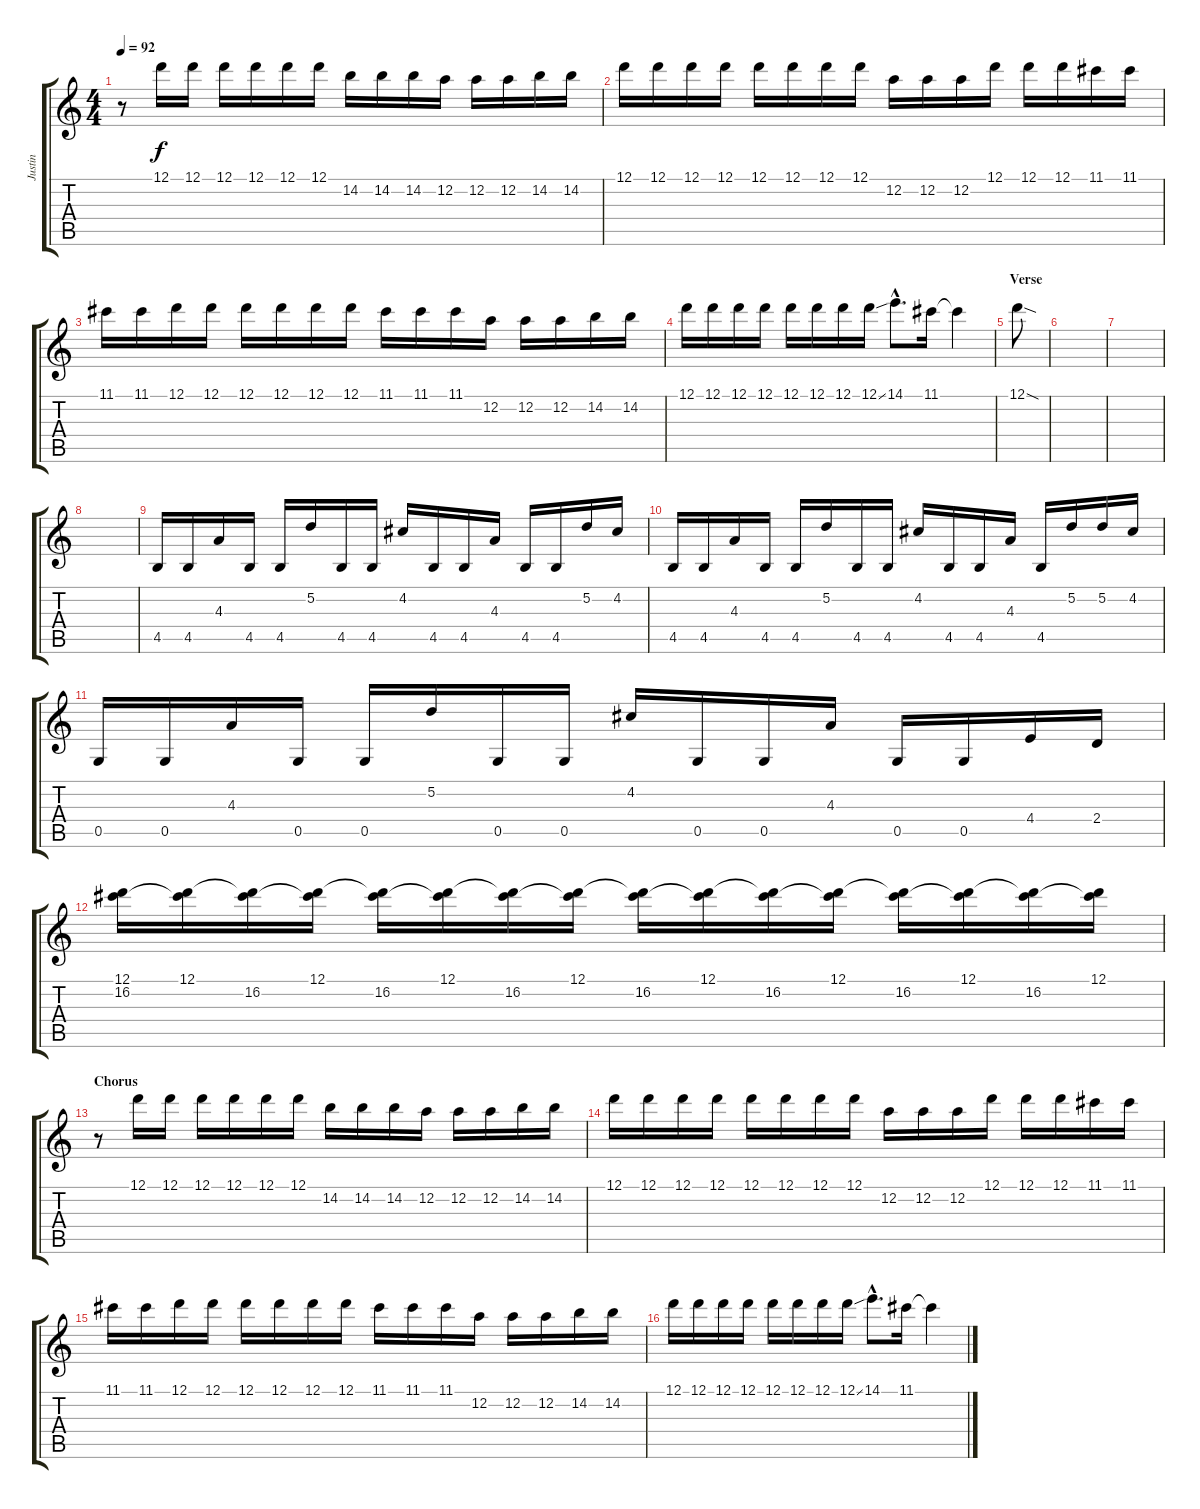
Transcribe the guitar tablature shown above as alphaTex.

\track ("Justin" "Justin") {instrument overdrivenguitar}
\staff {score tabs}
\tuning (D4 A3 F3 C3 G2 D2) {hide}
\ts (4 4)
\tempo 92
\clef g2
\ks c
r.8{dy f} 12.1.16 12.1.16 12.1.16 12.1.16 12.1.16 12.1.16 14.2.16 14.2.16 14.2.16 12.2.16 12.2.16 12.2.16 14.2.16 14.2.16 |
12.1.16 12.1.16 12.1.16 12.1.16 12.1.16 12.1.16 12.1.16 12.1.16 12.2.16 12.2.16 12.2.16 12.1.16 12.1.16 12.1.16 11.1.16 11.1.16 |
11.1.16 11.1.16 12.1.16 12.1.16 12.1.16 12.1.16 12.1.16 12.1.16 11.1.16 11.1.16 11.1.16 12.2.16 12.2.16 12.2.16 14.2.16 14.2.16 |
12.1.16 12.1.16 12.1.16 12.1.16 12.1.16 12.1.16 12.1.16 12.1{ss}.16 14.1{hac}.8{d} 11.1.16 11.1{t}.4 |
\section ("" "Verse")
12.1{sod}.8 |
|
|
|
4.5.16 4.5.16 4.3.16 4.5.16 4.5.16 5.2.16 4.5.16 4.5.16 4.2.16 4.5.16 4.5.16 4.3.16 4.5.16 4.5.16 5.2.16 4.2.16 |
4.5.16 4.5.16 4.3.16 4.5.16 4.5.16 5.2.16 4.5.16 4.5.16 4.2.16 4.5.16 4.5.16 4.3.16 4.5.16 5.2.16 5.2.16 4.2.16 |
0.5.16 0.5.16 4.3.16 0.5.16 0.5.16 5.2.16 0.5.16 0.5.16 4.2.16 0.5.16 0.5.16 4.3.16 0.5.16 0.5.16 4.4.16 2.4.16 |
(12.1 16.2).16 (12.1 16.2{t}).16 (12.1{t} 16.2).16 (12.1 16.2{t}).16 (12.1{t} 16.2).16 (12.1 16.2{t}).16 (12.1{t} 16.2).16 (12.1 16.2{t}).16 (12.1{t} 16.2).16 (12.1 16.2{t}).16 (12.1{t} 16.2).16 (12.1 16.2{t}).16 (12.1{t} 16.2).16 (12.1 16.2{t}).16 (12.1{t} 16.2).16 (12.1 16.2{t}).16 |
\section ("" "Chorus")
r.8 12.1.16 12.1.16 12.1.16 12.1.16 12.1.16 12.1.16 14.2.16 14.2.16 14.2.16 12.2.16 12.2.16 12.2.16 14.2.16 14.2.16 |
12.1.16 12.1.16 12.1.16 12.1.16 12.1.16 12.1.16 12.1.16 12.1.16 12.2.16 12.2.16 12.2.16 12.1.16 12.1.16 12.1.16 11.1.16 11.1.16 |
11.1.16 11.1.16 12.1.16 12.1.16 12.1.16 12.1.16 12.1.16 12.1.16 11.1.16 11.1.16 11.1.16 12.2.16 12.2.16 12.2.16 14.2.16 14.2.16 |
12.1.16 12.1.16 12.1.16 12.1.16 12.1.16 12.1.16 12.1.16 12.1{ss}.16 14.1{hac}.8{d} 11.1.16 11.1{t}.4
